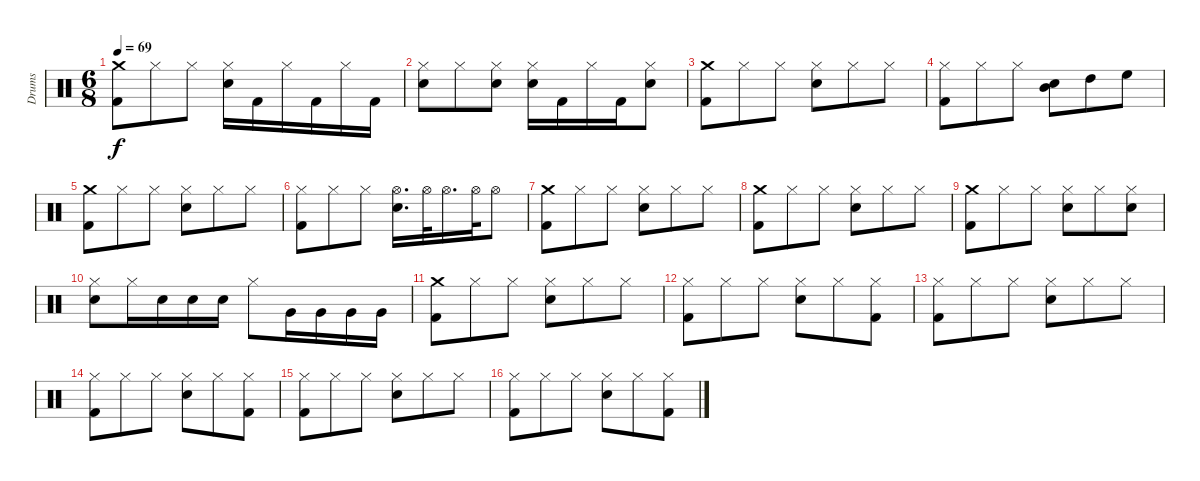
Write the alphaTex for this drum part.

\track ("Drums" "Drums") {instrument percussion}
\staff {score}
\articulation defaults
\ts (6 8)
\tempo 69
\clef neutral
\ks c
("Kick (hit) 2" "Crash medium (hit)").8{dy f} "Hi-Hat (closed)".8 "Hi-Hat (closed)".8 ("Snare (hit) 2" "Hi-Hat (closed)").16 "Kick (hit) 2".16 "Hi-Hat (closed)".16 "Kick (hit) 2".16 "Hi-Hat (closed)".16 "Kick (hit) 2".16 |
("Snare (hit) 2" "Hi-Hat (closed)").8 "Hi-Hat (closed)".8 ("Snare (hit) 2" "Hi-Hat (closed)").8 ("Snare (hit) 2" "Hi-Hat (closed)").16 "Kick (hit) 2".16 "Hi-Hat (closed)".16 "Kick (hit) 2".16 ("Snare (hit) 2" "Hi-Hat (closed)").8 |
("Kick (hit) 2" "Crash medium (hit)").8 "Hi-Hat (closed)".8 "Hi-Hat (closed)".8 ("Snare (hit) 2" "Hi-Hat (closed)").8 "Hi-Hat (closed)".8 "Hi-Hat (closed)".8 |
("Kick (hit) 2" "Hi-Hat (closed)").8 "Hi-Hat (closed)".8 "Hi-Hat (closed)".8 ("Snare (hit) 2" "Mid Tom (hit)").8 "High Tom (hit)".8 "High Floor Tom (hit)".8 |
("Kick (hit) 2" "Crash medium (hit)").8 "Hi-Hat (closed)".8 "Hi-Hat (closed)".8 ("Snare (hit) 2" "Hi-Hat (closed)").8 "Hi-Hat (closed)".8 "Hi-Hat (closed)".8 |
("Kick (hit) 2" "Hi-Hat (closed)").8 "Hi-Hat (closed)".8 "Hi-Hat (closed)".8 ("Snare (hit) 2" "Hi-Hat (open)").16{d} "Hi-Hat (open)".32 "Hi-Hat (open)".16{d} "Hi-Hat (open)".32 "Hi-Hat (open)".8 |
("Kick (hit) 2" "Crash medium (hit)").8 "Hi-Hat (closed)".8 "Hi-Hat (closed)".8 ("Snare (hit) 2" "Hi-Hat (closed)").8 "Hi-Hat (closed)".8 "Hi-Hat (closed)".8 |
("Kick (hit) 2" "Crash medium (hit)").8 "Hi-Hat (closed)".8 "Hi-Hat (closed)".8 ("Snare (hit) 2" "Hi-Hat (closed)").8 "Hi-Hat (closed)".8 "Hi-Hat (closed)".8 |
("Kick (hit) 2" "Crash medium (hit)").8 "Hi-Hat (closed)".8 "Hi-Hat (closed)".8 ("Snare (hit) 2" "Hi-Hat (closed)").8 "Hi-Hat (closed)".8 ("Snare (hit) 2" "Hi-Hat (closed)").8 |
("Snare (hit) 2" "Hi-Hat (closed)").8 "Hi-Hat (closed)".16 "Snare (hit) 2".16 "Snare (hit) 2".16 "Snare (hit) 2".16 "Hi-Hat (closed)".8 "Very Low Tom (hit)".16 "Very Low Tom (hit)".16 "Very Low Tom (hit)".16 "Very Low Tom (hit)".16 |
("Kick (hit) 2" "Crash medium (hit)").8 "Hi-Hat (closed)".8 "Hi-Hat (closed)".8 ("Snare (hit) 2" "Hi-Hat (closed)").8 "Hi-Hat (closed)".8 "Hi-Hat (closed)".8 |
("Kick (hit) 2" "Hi-Hat (closed)").8 "Hi-Hat (closed)".8 "Hi-Hat (closed)".8 ("Snare (hit) 2" "Hi-Hat (closed)").8 "Hi-Hat (closed)".8 ("Kick (hit) 2" "Hi-Hat (closed)").8 |
("Kick (hit) 2" "Hi-Hat (closed)").8 "Hi-Hat (closed)".8 "Hi-Hat (closed)".8 ("Snare (hit) 2" "Hi-Hat (closed)").8 "Hi-Hat (closed)".8 "Hi-Hat (closed)".8 |
("Kick (hit) 2" "Hi-Hat (closed)").8 "Hi-Hat (closed)".8 "Hi-Hat (closed)".8 ("Snare (hit) 2" "Hi-Hat (closed)").8 "Hi-Hat (closed)".8 ("Kick (hit) 2" "Hi-Hat (closed)").8 |
("Kick (hit) 2" "Hi-Hat (closed)").8 "Hi-Hat (closed)".8 "Hi-Hat (closed)".8 ("Snare (hit) 2" "Hi-Hat (closed)").8 "Hi-Hat (closed)".8 "Hi-Hat (closed)".8 |
("Kick (hit) 2" "Hi-Hat (closed)").8 "Hi-Hat (closed)".8 "Hi-Hat (closed)".8 ("Snare (hit) 2" "Hi-Hat (closed)").8 "Hi-Hat (closed)".8 ("Kick (hit) 2" "Hi-Hat (closed)").8
